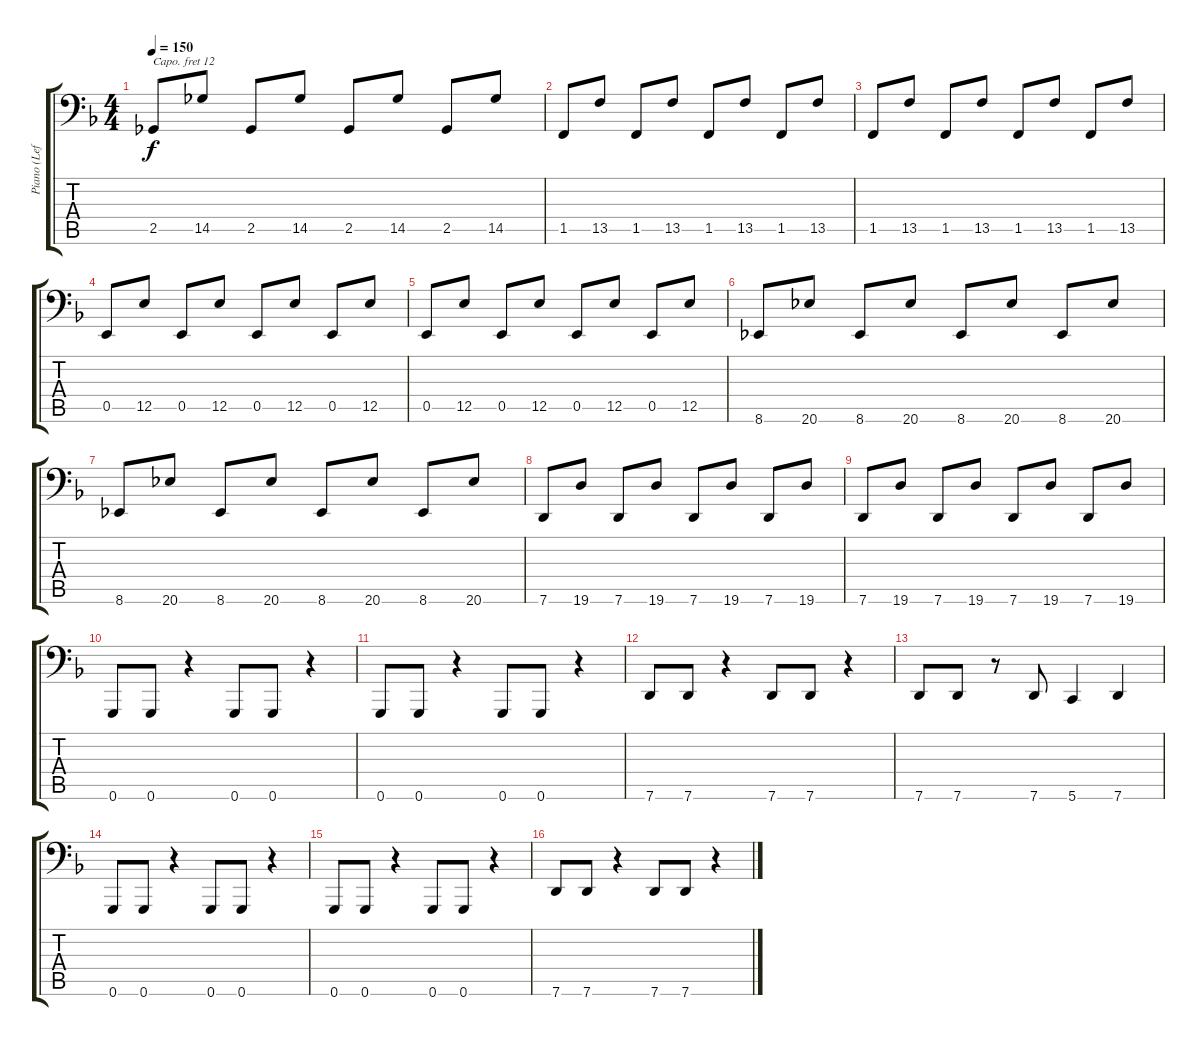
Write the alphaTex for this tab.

\track ("Piano (Left Hand)" "Piano (Lef") {instrument acousticgrandpiano}
\staff {score tabs}
\capo 12
\tuning (C3 G2 D2 A1 E1 G0) {hide}
\ts (4 4)
\tempo 150
\clef f4
\ks f
2.5.8{dy f} 14.5.8 2.5.8 14.5.8 2.5.8 14.5.8 2.5.8 14.5.8 |
1.5.8 13.5.8 1.5.8 13.5.8 1.5.8 13.5.8 1.5.8 13.5.8 |
1.5.8 13.5.8 1.5.8 13.5.8 1.5.8 13.5.8 1.5.8 13.5.8 |
0.5.8 12.5.8 0.5.8 12.5.8 0.5.8 12.5.8 0.5.8 12.5.8 |
0.5.8 12.5.8 0.5.8 12.5.8 0.5.8 12.5.8 0.5.8 12.5.8 |
8.6.8 20.6.8 8.6.8 20.6.8 8.6.8 20.6.8 8.6.8 20.6.8 |
8.6.8 20.6.8 8.6.8 20.6.8 8.6.8 20.6.8 8.6.8 20.6.8 |
7.6.8 19.6.8 7.6.8 19.6.8 7.6.8 19.6.8 7.6.8 19.6.8 |
7.6.8 19.6.8 7.6.8 19.6.8 7.6.8 19.6.8 7.6.8 19.6.8 |
0.6.8 0.6.8 r.4 0.6.8 0.6.8 r.4 |
0.6.8 0.6.8 r.4 0.6.8 0.6.8 r.4 |
7.6.8 7.6.8 r.4 7.6.8 7.6.8 r.4 |
7.6.8 7.6.8 r.8 7.6.8 5.6.4 7.6.4 |
0.6.8 0.6.8 r.4 0.6.8 0.6.8 r.4 |
0.6.8 0.6.8 r.4 0.6.8 0.6.8 r.4 |
7.6.8 7.6.8 r.4 7.6.8 7.6.8 r.4
